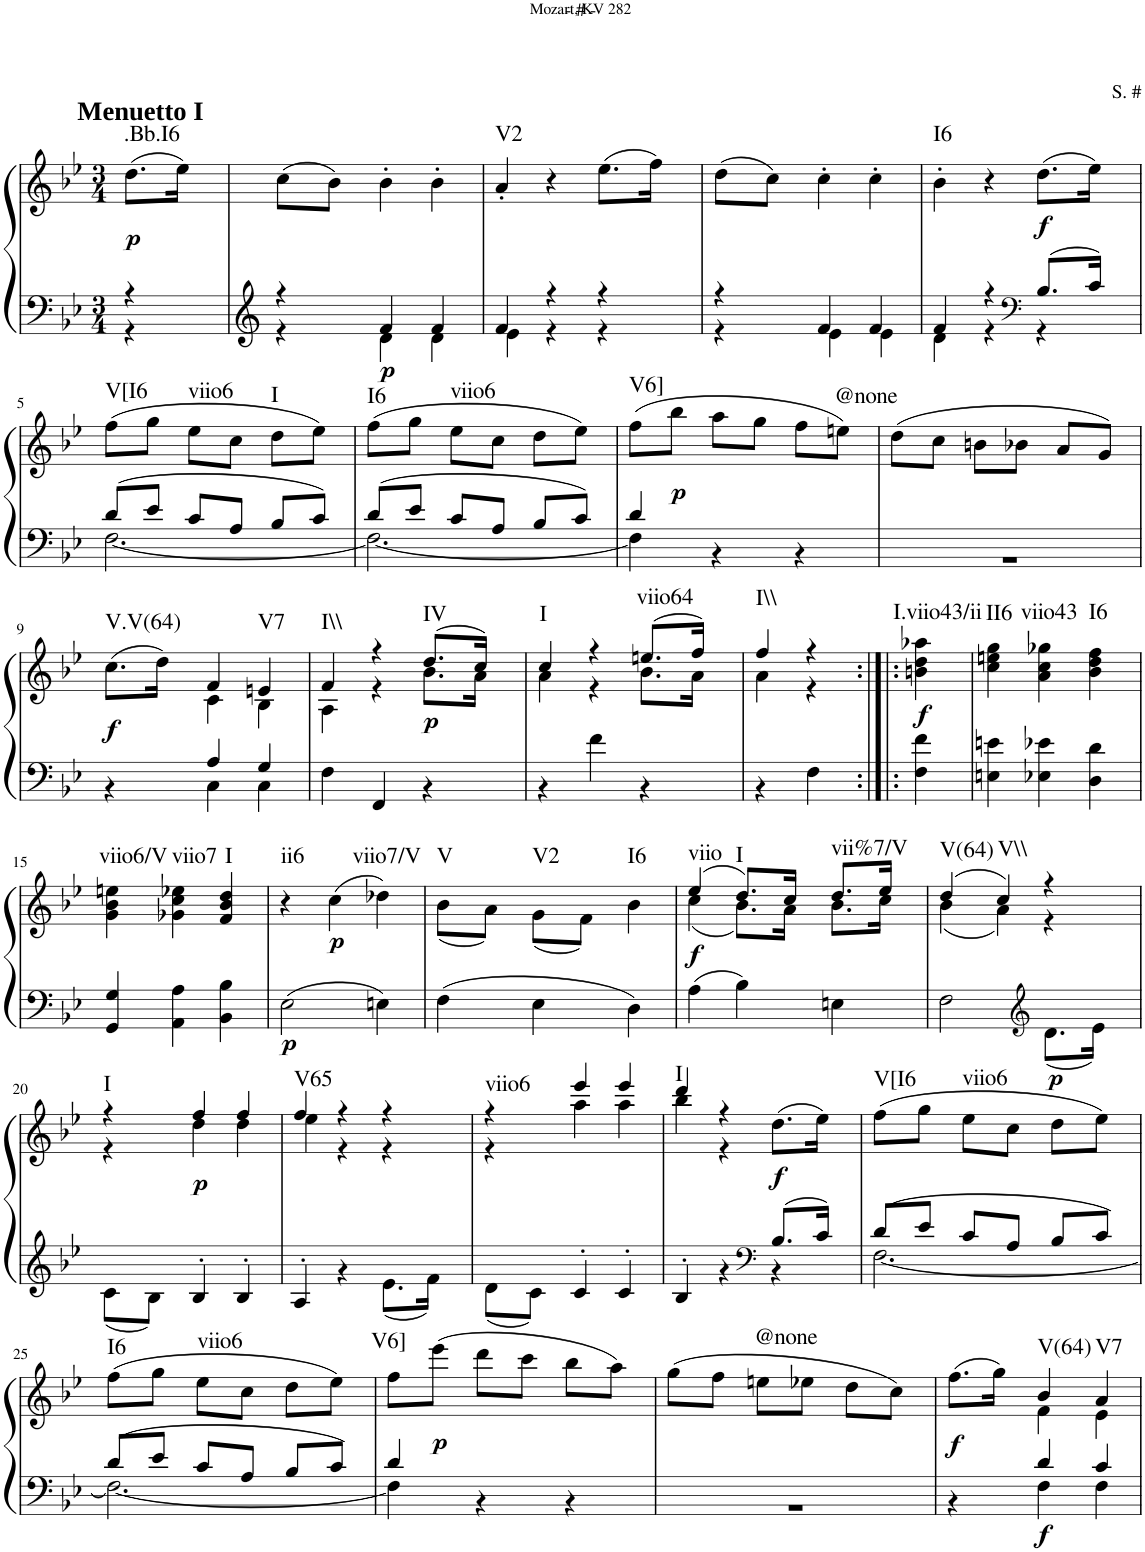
**kern	**kern	**dynam	**harte
*part1	*part1	*part1	*part1
*staff2	*staff1	*staff1/2	*
*I"Klavier linke Hand	*	*	*
*clefF4	*clefG2	*	*
*k[b-e-]	*k[b-e-]	*	*
*M3/4	*M3/4	*	*
=	=	=	=
*^	*	*	*
!	!	!LO:TX:a:B:t=Menuetto I	!	!
!	!	!	!LO:DY:b	!LO:H:kt=.Bb.I6
4r	4r	(8.dd\L	p	N
.	.	16ee-\Jk)	.	.
=1	=1	=1	=1	=1
4r	4r	(8cc\L	.	.
.	.	8b-\J)	.	.
!	!	!	!LO:DY:b=2	!
4f/	4d\	4b-'\	p	.
4f/	4d\	4b-'\	.	.
=2	=2	=2	=2	=2
!	!	!	!	!LO:H:kt=V2
4f/	4e-\	4a'/	.	N
4r	4r	4r	.	.
4r	4r	(8.ee-\L	.	.
.	.	16ff\Jk)	.	.
=3	=3	=3	=3	=3
4r	4r	(8dd\L	.	.
.	.	8cc\J)	.	.
4f/	4e-\	4cc'\	.	.
4f/	4e-\	4cc'\	.	.
=4	=4	=4	=4	=4
!	!	!	!	!LO:H:kt=I6
4f/	4d\	4b-'\	.	N
4r	4r	4r	.	.
*clefF4	*	*	*	*
!	!	!	!LO:DY:b	!
8.B-/L	4r	(8.dd\L	f	.
16c/Jk	.	16ee-\Jk)	.	.
!!LO:LB:g=z
=5	=5	=5	=5	=5
!	!	!	!	!LO:H:kt=V[I6
8d/L	[2.F\	(8ff\L	.	N
8e-/J	.	8gg\J	.	.
!	!	!	!	!LO:H:kt=viio6
8c/L	.	8ee-\L	.	N
8A/J	.	8cc\J	.	.
!	!	!	!	!LO:H:kt=I
8B-/L	.	8dd\L	.	N
8c/J	.	8ee-\J)	.	.
=6	=6	=6	=6	=6
!	!	!	!	!LO:H:kt=I6
8d/L	2.F\_	(8ff\L	.	N
8e-/J	.	8gg\J	.	.
!	!	!	!	!LO:H:kt=viio6
8c/L	.	8ee-\L	.	N
8A/J	.	8cc\J	.	.
8B-/L	.	8dd\L	.	.
8c/J	.	8ee-\J)	.	.
=7	=7	=7	=7	=7
!	!	!	!	!LO:H:kt=V6]
4d/	4F\]	(8ff\L	.	N
!	!	!	!LO:DY:b	!
.	.	8bb-\J	p	.
4ryy	4r	8aa\L	.	.
.	.	8gg\J	.	.
4ryy	4r	8ff\L	.	.
!	!	!	!	!LO:H:kt=@none
.	.	8een\J)	.	N
=8	=8	=8	=8	=8
2.ryy	2.r	(8dd\L	.	.
.	.	8cc\J	.	.
.	.	8bn\L	.	.
.	.	8b-X\J	.	.
.	.	8a/L	.	.
.	.	8g/J)	.	.
!!LO:LB:g=z
=9	=9	=9	=9	=9
*	*	*^	*	*
!	!	!	!	!LO:DY:b	!LO:H:kt=V.V(64)
4ryy	4r	(8.cc\L	4ryy	f	N
.	.	16dd\Jk)	.	.	.
4A/	4C\	4f/	4c\	.	.
!	!	!	!	!	!LO:H:kt=V7
4G/	4C\	4en/	4B-\	.	N
=10	=10	=10	=10	=10	=10
!	!	!	!	!	!LO:H:kt=I\\
4ryy	4F\	4f/	4A\	.	N
4ryy	4FF/	4r	4r	.	.
!	!	!	!	!LO:DY:b	!LO:H:kt=IV
4ryy	4r	(8.dd/L	8.b-\L	p	N
.	.	16cc/Jk)	16a\Jk	.	.
=11	=11	=11	=11	=11	=11
!	!	!	!	!	!LO:H:kt=I
4ryy	4r	4cc/	4a\	.	N
4ryy	4f\	4r	4r	.	.
!	!	!	!	!	!LO:H:kt=viio64
4ryy	4r	(8.een/L	8.b-\L	.	N
.	.	16ff/Jk)	16a\Jk	.	.
=12	=12	=12	=12	=12	=12
!	!	!	!	!	!LO:H:kt=I\\
4ryy	4r	4ff/	4a\	.	N
4ryy	4F\	4r	4r	.	.
=13:|!|:	=13:|!|:	=13:|!|:	=13:|!|:	=13:|!|:	=13:|!|:
!	!	!	!	!LO:DY:b	!LO:H:kt=I.viio43/ii
*v	*v	*	*	*	*
4F\ 4f\	4ryy	4bn\ 4dd\ 4aa-X\	f	N
=14	=14	=14	=14	=14
!	!	!	!	!LO:H:kt=II6
4En\ 4en\	4ryy	4cc\ 4een\ 4gg\	.	N
!	!	!	!	!LO:H:kt=viio43
4E-X\ 4e-X\	4ryy	4a\ 4cc\ 4gg-X\	.	N
!	!	!	!	!LO:H:kt=I6
4D\ 4d\	4ryy	4b-\ 4dd\ 4ff\	.	N
!!LO:LB:g=z	!!
=15	=15	=15	=15	=15
!	!	!	!	!LO:H:kt=viio6/V
4GG/ 4G/	4ryy	4g\ 4b-\ 4een\	.	N
!	!	!	!	!LO:H:kt=viio7
4AA\ 4A\	4ryy	4g-X\ 4cc\ 4ee-X\	.	N
!	!	!	!	!LO:H:kt=I
4BB-\ 4B-\	4ryy	4f/ 4b-/ 4dd/	.	N
=16	=16	=16	=16	=16
!	!	!	!LO:DY:b=2	!
*	*v	*v	*	*
2E-\	4r	p	.
!	!	!LO:DY:b	!
.	(4cc\	p	.
4En\	4dd-X\)	.	.
=17	=17	=17	=17
*	*^	*	*
!	!	!	!	!LO:H:kt=V
4F\	4ryy	(8b-\L	.	N
.	.	8a\J)	.	.
!	!	!	!	!LO:H:kt=V2
4E-\	4ryy	(8g\L	.	N
.	.	8f\J)	.	.
!	!	!	!	!LO:H:kt=I6
4D\	4ryy	4b-\	.	N
=18	=18	=18	=18	=18
!	!	!	!LO:DY:b	!LO:H:kt=viio
4A\	(4ee-/	(4cc\	f	N
!	!	!	!	!LO:H:kt=I
4B-\	8.dd/L)	8.b-\L)	.	N
.	16cc/Jk	16a\Jk	.	.
!	!	!	!	!LO:H:kt=vii%7/V
4En\	8.dd/L	8.b-\L	.	N
.	16ee-/Jk	16cc\Jk	.	.
=19	=19	=19	=19	=19
*^	*	*	*	*
!	!	!	!	!	!LO:H:kt=V(64)
2F\	2ryy	(4dd/	(4b-\	.	N
!	!	!	!	!	!LO:H:kt=V\\
.	.	4cc/)	4a\)	.	N
*clefG2	*	*	*	*	*
!	!	!	!	!LO:DY:b=2	!
4ryy	8.d\L	4r	4r	p	.
.	16e-\Jk	.	.	.	.
!!LO:LB:g=z	!!
=20	=20	=20	=20	=20	=20
!	!	!	!	!	!LO:H:kt=I
2.ryy	8c\L	4r	4r	.	N
.	8B-\J	.	.	.	.
!	!	!	!	!LO:DY:b	!
.	4B-'/	4ff/	4dd\	p	.
.	4B-'/	4ff/	4dd\	.	.
=21	=21	=21	=21	=21	=21
!	!	!	!	!	!LO:H:kt=V65
2.ryy	4A'/	4ff/	4ee-\	.	N
.	4r	4r	4r	.	.
.	8.e-\L	4r	4r	.	.
.	16f\Jk	.	.	.	.
=22	=22	=22	=22	=22	=22
!	!	!	!	!	!LO:H:kt=viio6
2.ryy	8d\L	4r	4r	.	N
.	8c\J	.	.	.	.
.	4c'/	4eee-/	4aa\	.	.
.	4c'/	4eee-/	4aa\	.	.
=23	=23	=23	=23	=23	=23
!	!	!	!	!	!LO:H:kt=I
4ryy	4B-'/	4ddd/	4bb-\	.	N
4ryy	4r	4r	4r	.	.
*clefF4	*	*	*	*	*
!	!	!	!	!LO:DY:b	!
8.B-/L	4r	(8.dd\L	4ryy	f	.
16c/Jk	.	16ee-\Jk)	.	.	.
*	*	*v	*v	*	*
=24	=24	=24	=24	=24
8d/L	[2.F\	(8ff\L	.	.
8e-/J	.	8gg\J	.	.
8c/L	.	8ee-\L	.	.
8A/J	.	8cc\J	.	.
8B-/L	.	8dd\L	.	.
8c/J	.	8ee-\J)	.	.
!!LO:LB:g=z
=25	=25	=25	=25	=25
8d/L	2.F\_	(8ff\L	.	.
8e-/J	.	8gg\J	.	.
8c/L	.	8ee-\L	.	.
8A/J	.	8cc\J	.	.
8B-/L	.	8dd\L	.	.
8c/J	.	8ee-\J)	.	.
=26	=26	=26	=26	=26
4d/	4F\]	8ff\L	.	.
!	!	!	!LO:DY:b	!
.	.	(8eee-\J	p	.
4ryy	4r	8ddd\L	.	.
.	.	8ccc\J	.	.
4ryy	4r	8bb-\L	.	.
.	.	8aa\J)	.	.
=27	=27	=27	=27	=27
2.ryy	2.r	(8gg\L	.	.
.	.	8ff\J	.	.
!	!	!	!	!LO:H:kt=@none
.	.	8een\L	.	N
.	.	8ee-X\J	.	.
.	.	8dd\L	.	.
.	.	8cc\J)	.	.
=28	=28	=28	=28	=28
*	*	*^	*	*
!	!	!	!	!LO:DY:b	!
4ryy	4r	(8.ff\L	4ryy	f	.
.	.	16gg\Jk)	.	.	.
!	!	!	!	!LO:DY:b=2	!LO:H:kt=V(64)
4d/	4F\	4b-/	4f\	f	N
!	!	!	!	!	!LO:H:kt=V7
4c/	4F\	4a/	4e-\	.	N
*v	*v	*	*	*	*
*	*v	*v	*	*
=	=	=	=
*-	*-	*-	*-
